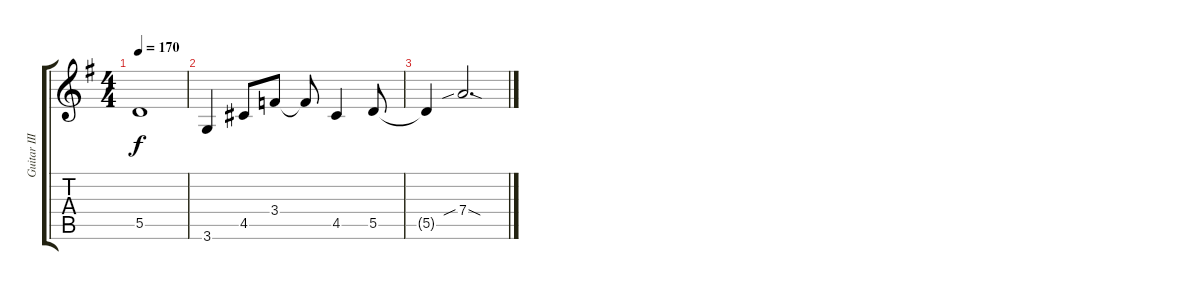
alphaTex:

\track ("Guitar III(Kawaguchi Norimi/\"Christina\")" "Guitar III") {instrument overdrivenguitar}
\staff {score tabs}
\tuning (E4 B3 G3 D3 A2 E2) {hide}
\ts (4 4)
\tempo 170
\clef g2
\ks g
5.5{t}.1{dy f} |
3.6.4 4.5.8 3.4.8 3.4{t}.8 4.5.4 5.5.8 |
5.5{t}.4 7.4{sib sod}.2{d}
